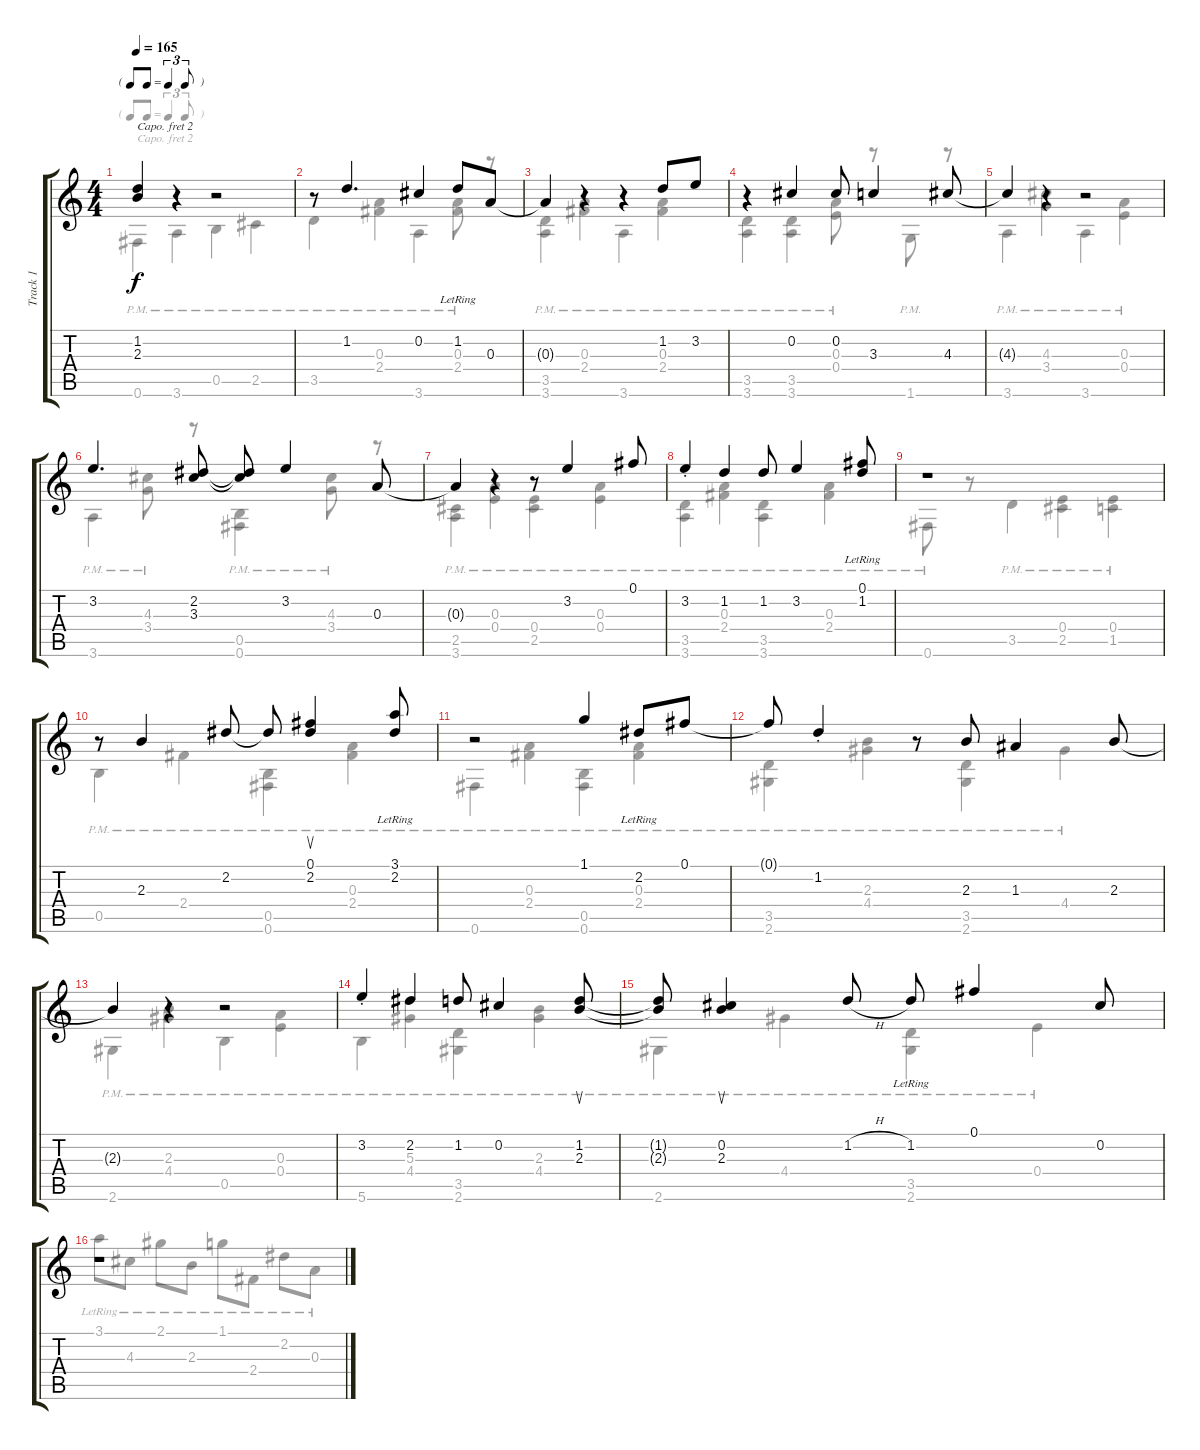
\track ("Track 1" "Track 1") {instrument acousticguitarsteel}
\staff {score tabs}
\capo 2
\tuning (E4 B3 G3 D3 A2 E2) {hide}
\voice
\ts (4 4)
\tf triplet8th
\tempo 165
\clef g2
\ks c
(1.2{t} 2.3{t}).4{dy f} r.4 r.2 |
r.8 1.2.4{d} 0.2.4 1.2{lr}.8 0.3.8 |
0.3{t}.4 r.4 r.4 1.2.8 3.2.8 |
r.4 0.2.4 0.2.8 3.3.4 4.3.8 |
4.3{t}.4 r.4 r.2 |
3.2.4{d} (2.2 3.3).8 (2.2{t} 3.3{t}).8 3.2.4 0.3.8 |
0.3{t}.4 r.4 r.8 3.2.4 0.1.8 |
3.2{st}.4 1.2.4 1.2.8 3.2.4 (0.1{lr} 1.2{lr}).8 |
r.1 |
r.8 2.3.4 2.2.8 2.2{t}.8 (0.1 2.2).4{su} (3.1{lr} 2.2{lr}).8 |
r.2 1.1.4 2.2{lr}.8 0.1.8 |
0.1{t}.8 1.2{st}.4 r.8 2.3.8 1.3.4 2.3.8 |
2.3{t}.4 r.4 r.2 |
3.2{st}.4 2.2.4 1.2.8 0.2.4 (1.2 2.3).8{su} |
(1.2{t} 2.3{t}).8 (0.2 2.3).4{su} 1.2{h}.8 1.2{lr}.8 0.1.4 0.2.8 |
r.1
\voice
\clef g2
\ottava regular
\simile none
\ks c
0.6{pm}.4{dy f} 3.6{pm}.4 0.5{pm}.4 2.5{pm}.4 |
3.5{pm}.4 (0.3{pm} 2.4{pm}).4 3.6{pm}.4 (0.3{pm} 2.4{pm}).8 r.8 |
(3.5{pm} 3.6{pm}).4 (0.3{pm} 2.4{pm}).4 3.6{pm}.4 (0.3{pm} 2.4{pm}).4 |
(3.5{pm} 3.6{pm}).4 (3.5 3.6{pm}).4 (0.3{pm} 0.4{pm}).8 r.8 1.6{pm}.8 r.8 |
3.6{pm}.4 (4.3{pm} 3.4{pm}).4 3.6{pm}.4 (0.3{pm} 0.4{pm}).4 |
3.6{pm}.4 (4.3{pm} 3.4{pm}).8 r.8 (0.5{pm} 0.6{pm}).4 (4.3{pm} 3.4{pm}).8 r.8 |
(2.5{pm} 3.6{pm}).4 (0.3{pm} 0.4{pm}).4 (0.4{pm} 2.5{pm}).4 (0.3{pm} 0.4{pm}).4 |
(3.5{pm} 3.6{pm}).4 (0.3{pm} 2.4{pm}).4 (3.5{pm} 3.6{pm}).4 (0.3{pm} 2.4{pm}).4 |
0.6{pm}.8 r.8 3.5{pm}.4 (0.4 2.5{pm}).4 (0.4{pm} 1.5{pm}).4 |
0.5{pm}.4 2.4{pm}.4 (0.5{pm} 0.6{pm}).4 (0.3{pm} 2.4{pm}).4 |
0.6{pm}.4 (0.3{pm} 2.4{pm}).4 (0.5{pm} 0.6{pm}).4 (0.3{pm} 2.4{pm}).4 |
(3.5{pm} 2.6{pm}).4 (2.3{pm} 4.4{pm}).4 (3.5{pm} 2.6{pm}).4 4.4{pm}.4 |
2.6{pm}.4 (2.3{pm} 4.4{pm}).4 0.5{pm}.4 (0.3{pm} 0.4{pm}).4 |
5.6{pm}.4 (5.3{pm} 4.4{pm}).4 (3.5{pm} 2.6{pm}).4 (2.3{pm} 4.4{pm}).4 |
2.6{pm}.4 4.4{pm}.4 (3.5{pm} 2.6{pm}).4 0.4{pm}.4 |
3.1{lr}.8 4.3{lr}.8 2.1{lr}.8 2.3{lr}.8 1.1{lr}.8 2.4{lr}.8 2.2{lr}.8 0.3{lr}.8
